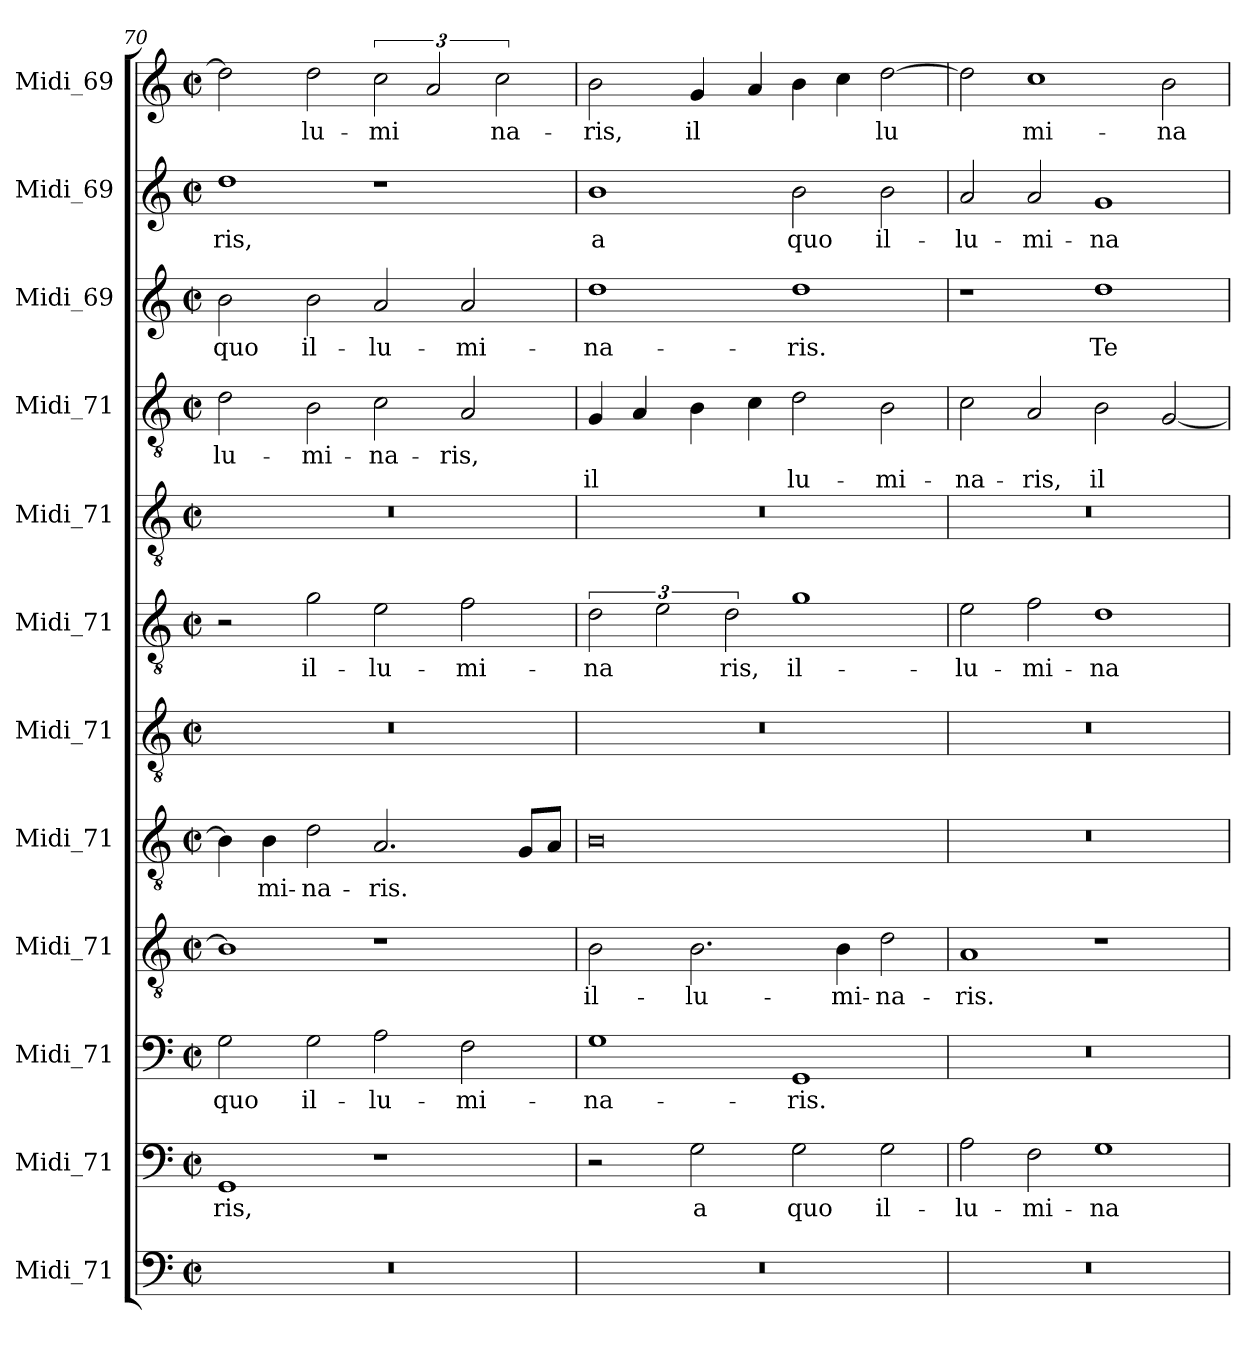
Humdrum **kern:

**kern	**kern	**text	**kern	**text	**kern	**text	**kern	**text	**kern	**kern	**text	**kern	**kern	**text	**text	**kern	**text	**kern	**text	**kern	**text
*part12	*part11	*part11	*part10	*part10	*part9	*part9	*part8	*part8	*part7	*part6	*part6	*part5	*part4	*part4	*part4	*part3	*part3	*part2	*part2	*part1	*part1
*staff12	*staff11	*staff11	*staff10	*staff10	*staff9	*staff9	*staff8	*staff8	*staff7	*staff6	*staff6	*staff5	*staff4	*staff4	*staff4	*staff3	*staff3	*staff2	*staff2	*staff1	*staff1
*I"Midi_71	*I"Midi_71	*	*I"Midi_71	*	*I"Midi_71	*	*I"Midi_71	*	*I"Midi_71	*I"Midi_71	*	*I"Midi_71	*I"Midi_71	*	*	*I"Midi_69	*	*I"Midi_69	*	*I"Midi_69	*
!!LO:LB:g=z
*clefF4	*clefF4	*	*clefF4	*	*clefGv2	*	*clefGv2	*	*clefGv2	*clefGv2	*	*clefGv2	*clefGv2	*	*	*clefG2	*	*clefG2	*	*clefG2	*
*k[]	*k[]	*	*k[]	*	*k[]	*	*k[]	*	*k[]	*k[]	*	*k[]	*k[]	*	*	*k[]	*	*k[]	*	*k[]	*
*C:	*C:	*	*C:	*	*C:	*	*C:	*	*C:	*C:	*	*C:	*C:	*	*	*C:	*	*C:	*	*C:	*
*M4/2	*M4/2	*	*M4/2	*	*M4/2	*	*M4/2	*	*M4/2	*M4/2	*	*M4/2	*M4/2	*	*	*M4/2	*	*M4/2	*	*M4/2	*
*met(c|)	*met(c|)	*	*met(c|)	*	*met(c|)	*	*met(c|)	*	*met(c|)	*met(c|)	*	*met(c|)	*met(c|)	*	*	*met(c|)	*	*met(c|)	*	*met(c|)	*
=70	=70	=70	=70	=70	=70	=70	=70	=70	=70	=70	=70	=70	=70	=70	=70	=70	=70	=70	=70	=70	=70
!	!	!LO:LY:b	!	!LO:LY:b	!	!	!	!	!	!	!	!	!	!LO:LY:b	!	!	!LO:LY:b	!	!LO:LY:b	!	!
0r	1GG	-ris,	2G	quo	1B]	.	4B]	.	0r	2r	.	0r	2d	lu-	.	2b	quo	1dd	-ris,	2dd]	.
!	!	!	!	!	!	!	!	!LO:LY:b	!	!	!	!	!	!	!	!	!	!	!	!	!
.	.	.	.	.	.	.	4B	mi-	.	.	.	.	.	.	.	.	.	.	.	.	.
!	!	!	!	!LO:LY:b	!	!	!	!LO:LY:b	!	!	!LO:LY:b	!	!	!LO:LY:b	!	!	!LO:LY:b	!	!	!	!LO:LY:b
.	.	.	2G	il-	.	.	2d	-na-	.	2g	il-	.	2B	-mi-	.	2b	il-	.	.	2dd	lu-
!	!	!	!	!LO:LY:b	!	!	!	!LO:LY:b	!	!	!LO:LY:b	!	!	!LO:LY:b	!	!	!LO:LY:b	!	!	!	!LO:LY:b
.	1r	.	2A	-lu-	1r	.	2.A	-ris.	.	2e	-lu-	.	2c	-na-	.	2a	-lu-	1r	.	3cc	-mi
.	.	.	.	.	.	.	.	.	.	.	.	.	.	.	.	.	.	.	.	3a	.
!	!	!	!	!LO:LY:b	!	!	!	!	!	!	!LO:LY:b	!	!	!LO:LY:b	!	!	!LO:LY:b	!	!	!	!
.	.	.	2F	-mi-	.	.	.	.	.	2f	-mi-	.	2A	-ris,	.	2a	-mi-	.	.	.	.
!	!	!	!	!	!	!	!	!	!	!	!	!	!	!	!	!	!	!	!	!	!LO:LY:b
.	.	.	.	.	.	.	.	.	.	.	.	.	.	.	.	.	.	.	.	3cc	na-
.	.	.	.	.	.	.	8GL	.	.	.	.	.	.	.	.	.	.	.	.	.	.
.	.	.	.	.	.	.	8AJ	.	.	.	.	.	.	.	.	.	.	.	.	.	.
=71	=71	=71	=71	=71	=71	=71	=71	=71	=71	=71	=71	=71	=71	=71	=71	=71	=71	=71	=71	=71	=71
!	!	!	!	!LO:LY:b	!	!LO:LY:b	!	!	!	!	!LO:LY:b	!	!	!	!LO:LY:b	!	!LO:LY:b	!	!LO:LY:b	!	!LO:LY:b
0r	2r	.	1G	-na-	2B	il-	0B	.	0r	3d	-na	0r	4G	.	il	1dd	-na-	1b	a	2b	-ris,
.	.	.	.	.	.	.	.	.	.	.	.	.	4A	.	.	.	.	.	.	.	.
.	.	.	.	.	.	.	.	.	.	3e	.	.	.	.	.	.	.	.	.	.	.
!	!	!LO:LY:b	!	!	!	!LO:LY:b	!	!	!	!	!	!	!	!	!	!	!	!	!	!	!LO:LY:b
.	2G	a	.	.	2.B	-lu-	.	.	.	.	.	.	4B	.	.	.	.	.	.	4g	il
!	!	!	!	!	!	!	!	!	!	!	!LO:LY:b	!	!	!	!	!	!	!	!	!	!
.	.	.	.	.	.	.	.	.	.	3d	ris,	.	.	.	.	.	.	.	.	.	.
.	.	.	.	.	.	.	.	.	.	.	.	.	4c	.	.	.	.	.	.	4a	.
!	!	!LO:LY:b	!	!LO:LY:b	!	!	!	!	!	!	!LO:LY:b	!	!	!	!LO:LY:b	!	!LO:LY:b	!	!LO:LY:b	!	!
.	2G	quo	1GG	-ris.	.	.	.	.	.	1g	il-	.	2d	.	lu-	1dd	-ris.	2b	quo	4b	.
!	!	!	!	!	!	!LO:LY:b	!	!	!	!	!	!	!	!	!	!	!	!	!	!	!
.	.	.	.	.	4B	-mi-	.	.	.	.	.	.	.	.	.	.	.	.	.	4cc	.
!	!	!LO:LY:b	!	!	!	!LO:LY:b	!	!	!	!	!	!	!	!	!LO:LY:b	!	!	!	!LO:LY:b	!	!LO:LY:b
.	2G	il-	.	.	2d	-na-	.	.	.	.	.	.	2B	.	-mi-	.	.	2b	il-	[2dd	lu
=72	=72	=72	=72	=72	=72	=72	=72	=72	=72	=72	=72	=72	=72	=72	=72	=72	=72	=72	=72	=72	=72
!	!	!LO:LY:b	!	!	!	!LO:LY:b	!	!	!	!	!LO:LY:b	!	!	!	!LO:LY:b	!	!	!	!LO:LY:b	!	!
0r	2A	-lu-	0r	.	1A	-ris.	0r	.	0r	2e	-lu-	0r	2c	.	-na-	1r	.	2a	-lu-	2dd]	.
!	!	!LO:LY:b	!	!	!	!	!	!	!	!	!LO:LY:b	!	!	!	!LO:LY:b	!	!	!	!LO:LY:b	!	!LO:LY:b
.	2F	-mi-	.	.	.	.	.	.	.	2f	-mi-	.	2A	.	-ris,	.	.	2a	-mi-	1cc	mi-
!	!	!LO:LY:b	!	!	!	!	!	!	!	!	!LO:LY:b	!	!	!	!LO:LY:b	!	!LO:LY:b	!	!LO:LY:b	!	!
.	1G	-na-	.	.	1r	.	.	.	.	1d	-na-	.	2B	.	il	1dd	Te	1g	-na-	.	.
!	!	!	!	!	!	!	!	!	!	!	!	!	!	!	!	!	!	!	!	!	!LO:LY:b
.	.	.	.	.	.	.	.	.	.	.	.	.	[2G	.	.	.	.	.	.	2b	-na-
=	=	=	=	=	=	=	=	=	=	=	=	=	=	=	=	=	=	=	=	=	=
*-	*-	*-	*-	*-	*-	*-	*-	*-	*-	*-	*-	*-	*-	*-	*-	*-	*-	*-	*-	*-	*-
